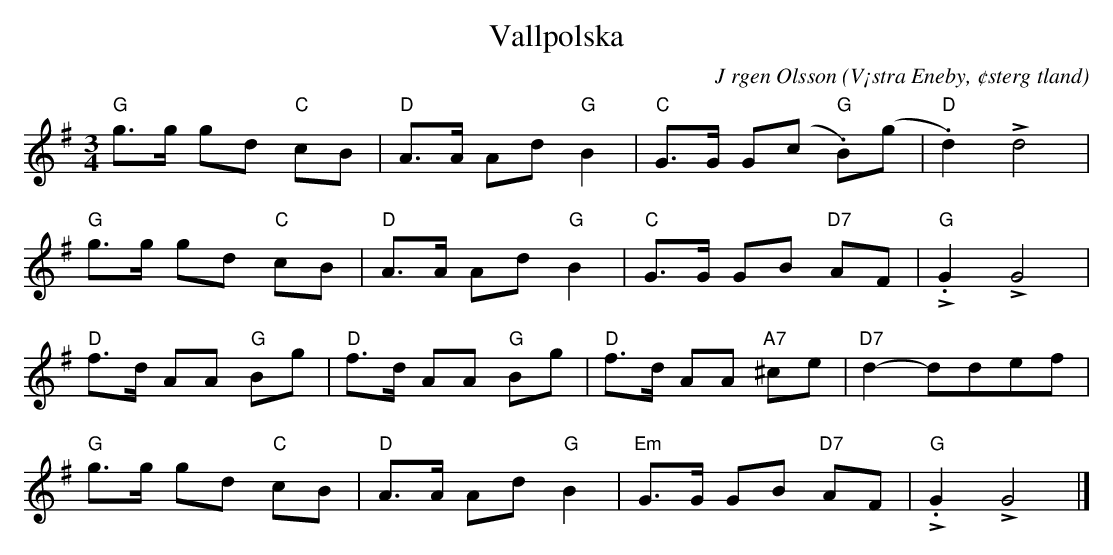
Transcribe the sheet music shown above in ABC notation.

X:1
T:Vallpolska
C:J rgen Olsson
O:V¡stra Eneby, ¢sterg tland
M:3/4
L:1/8
K:G
V:1
"G"g>g gd "C" cB| "D"A>A Ad "G"B2| "C"G>G G(c "G" .B)(g|"D".d2) Ld4|
"G"g>g gd "C" cB| "D"A>A Ad "G"B2| "C"G>G GB "D7" AF|"G"L.G2 LG4|
"D"f>d AA "G" Bg| "D"f>d AA "G" Bg| "D"f>d AA "A7" ^ce|"D7"d2- ddef|
"G"g>g gd "C" cB| "D"A>A Ad "G"B2| "Em"G>G GB "D7" AF|"G"L.G2 LG4|]
